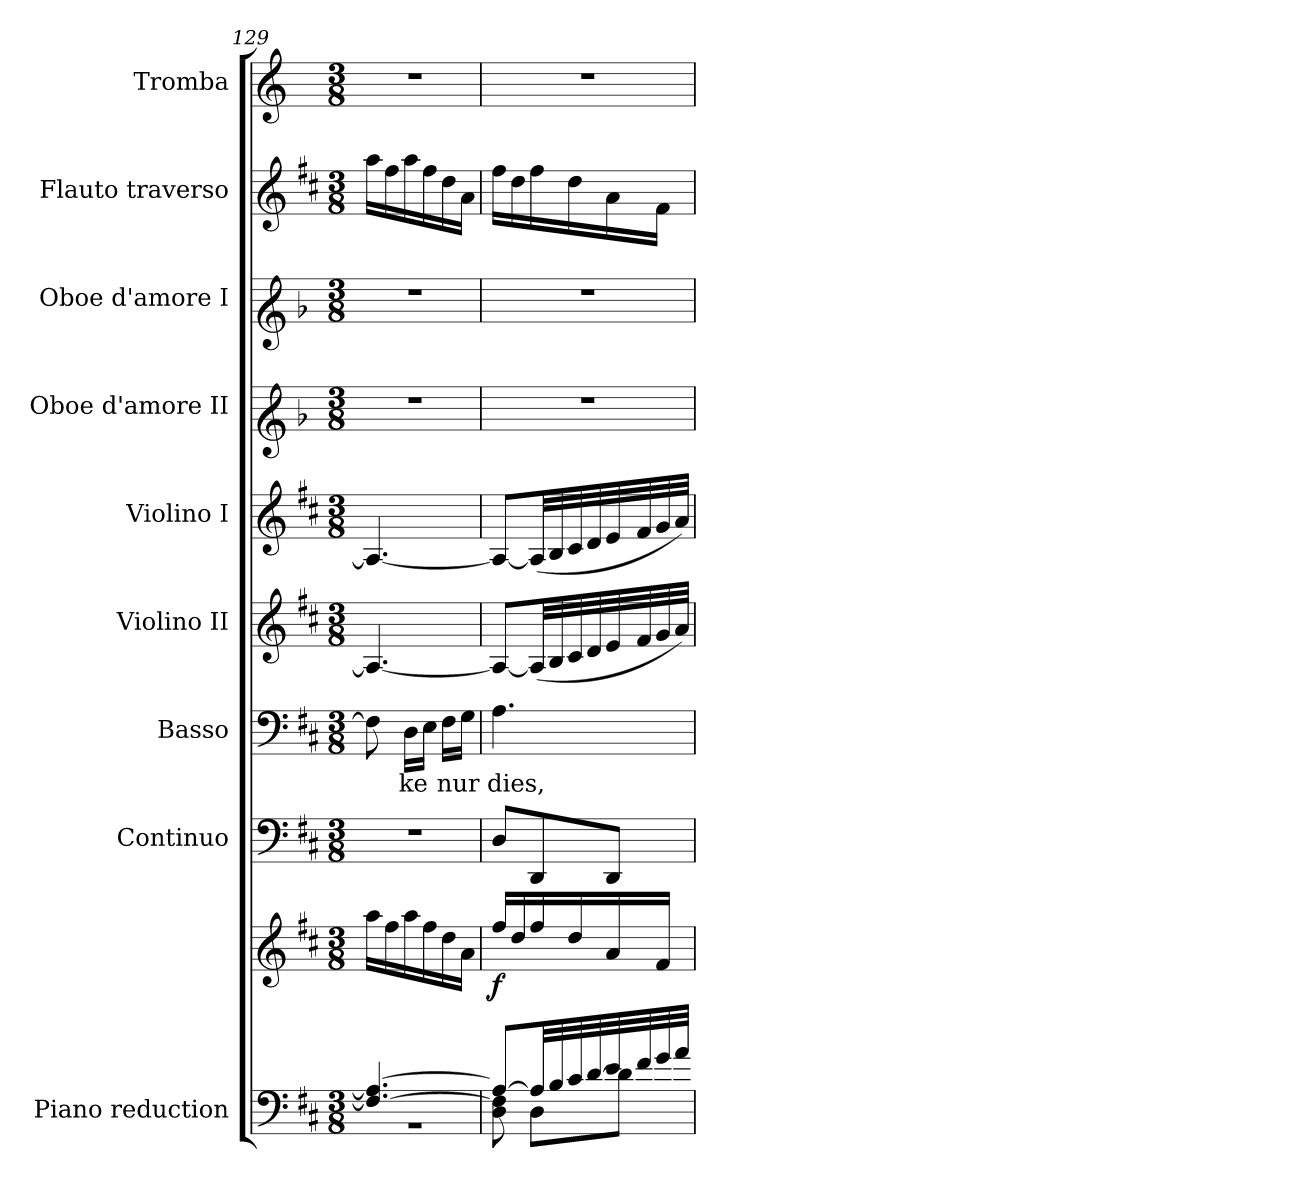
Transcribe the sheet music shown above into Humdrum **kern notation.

**kern	**kern	**dynam	**kern	**dynam	**kern	**text	**kern	**dynam	**kern	**dynam	**kern	**kern	**kern	**dynam	**kern
*part9	*part9	*part9	*part8	*part8	*part7	*part7	*part6	*part6	*part5	*part5	*part4	*part3	*part2	*part2	*part1
*staff10	*staff9	*staff9/10	*staff8	*staff8	*staff7	*staff7	*staff6	*staff6	*staff5	*staff5	*staff4	*staff3	*staff2	*staff2	*staff1
*I"Piano reduction	*	*	*I"Continuo	*	*I"Basso	*	*I"Violino II	*	*I"Violino I	*	*I"Oboe d'amore II	*I"Oboe d'amore I	*I"Flauto traverso	*	*I"Tromba
*I'Pno	*	*	*	*	*	*	*I'Vln	*	*I'Vln	*	*	*	*I'Fl	*	*
*clefF4	*clefG2	*	*clefF4	*	*clefF4	*	*clefG2	*	*clefG2	*	*clefG1	*clefG1	*clefG2	*	*clefG2
*	*	*	*	*	*	*	*	*	*	*	*ITrd2c3	*ITrd2c3	*	*	*ITrd-1c-2
*k[f#c#]	*k[f#c#]	*	*k[f#c#]	*	*k[f#c#]	*	*k[f#c#]	*	*k[f#c#]	*	*k[f#c#]	*k[f#c#]	*k[f#c#]	*	*k[f#c#]
*M3/8	*M3/8	*	*M3/8	*	*M3/8	*	*M3/8	*	*M3/8	*	*M3/8	*M3/8	*M3/8	*	*M3/8
=129	=129	=129	=129	=129	=129	=129	=129	=129	=129	=129	=129	=129	=129	=129	=129
*^	*	*	*	*	*	*	*	*	*	*	*	*	*	*	*
4.F#/_ 4.A/_	4.r	16aa\LL	.	4.r	.	8F#\]	.	4.A/_	.	4.A/_	.	4.r	4.r	16aa\LL	.	4.r
.	.	16ff#\	.	.	.	.	.	.	.	.	.	.	.	16ff#\	.	.
!	!	!	!	!	!	!	!LO:LY:b	!	!	!	!	!	!	!	!	!
.	.	16aa\	.	.	.	16D\LL	-ke	.	.	.	.	.	.	16aa\	.	.
.	.	16ff#\	.	.	.	16E\JJ	.	.	.	.	.	.	.	16ff#\	.	.
!	!	!	!	!	!	!	!LO:LY:b	!	!	!	!	!	!	!	!	!
.	.	16dd\	.	.	.	16F#\LL	nur	.	.	.	.	.	.	16dd\	.	.
.	.	16a\JJ	.	.	.	16G\JJ	.	.	.	.	.	.	.	16a\JJ	.	.
=130	=130	=130	=130	=130	=130	=130	=130	=130	=130	=130	=130	=130	=130	=130	=130	=130
!	!	!	!LO:DY:b	!	!LO:DY:a	!	!LO:LY:b	!	!LO:DY:b	!	!LO:DY:b	!	!	!	!LO:DY:b	!
8A/L_	8D\ 8F#\]	16ff#/LL	f	8D/L	other-dynamics	4.A\	dies,	8A/L_	other-dynamics	8A/L_	other-dynamics	4.r	4.r	16ff#\LL	other-dynamics	4.r
.	.	16dd/	.	.	.	.	.	.	.	.	.	.	.	16dd\	.	.
32A/LL]	8D\L	16ff#/	.	8DD/	.	.	.	(<32A/LL]	.	(<32A/LL]	.	.	.	16ff#\	.	.
32B/	.	.	.	.	.	.	.	32B/	.	32B/	.	.	.	.	.	.
32c#/	.	16dd/	.	.	.	.	.	32c#/	.	32c#/	.	.	.	16dd\	.	.
[32d/	.	.	.	.	.	.	.	32d/	.	32d/	.	.	.	.	.	.
32e/	8d\J]	16a/	.	8DD/J	.	.	.	32e/	.	32e/	.	.	.	16a\	.	.
32f#/	.	.	.	.	.	.	.	32f#/	.	32f#/	.	.	.	.	.	.
32g/	.	16f#/JJ	.	.	.	.	.	32g/	.	32g/	.	.	.	16f#\JJ	.	.
32a/JJJ	.	.	.	.	.	.	.	32a/JJJ)	.	32a/JJJ)	.	.	.	.	.	.
*v	*v	*	*	*	*	*	*	*	*	*	*	*	*	*	*	*
=	=	=	=	=	=	=	=	=	=	=	=	=	=	=	=
*-	*-	*-	*-	*-	*-	*-	*-	*-	*-	*-	*-	*-	*-	*-	*-
